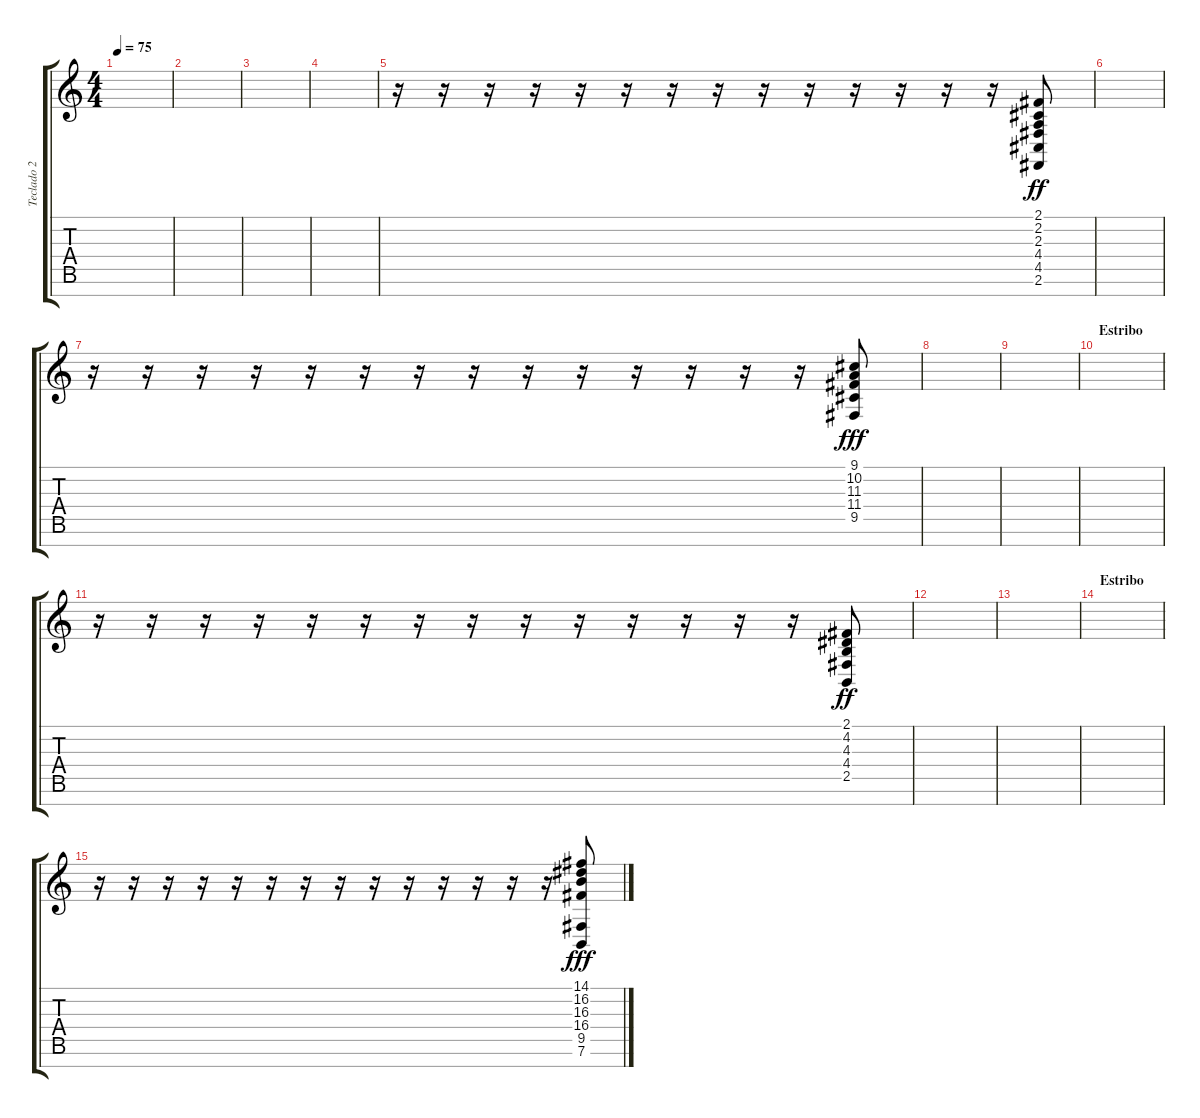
\track ("Teclado 2" "Teclado 2") {instrument choiraahs}
\staff {score tabs}
\tuning (E4 B3 G3 D3 A2 E2 B1) {hide}
\ts (4 4)
\tempo 75
\clef g2
\ks c
|
|
|
|
r.16 r.16 r.16 r.16 r.16 r.16 r.16 r.16 r.16 r.16 r.16 r.16 r.16 r.16 (2.1 2.2 2.3 4.4 4.5 2.6).8{dy ff} |
|
r.16 r.16 r.16 r.16 r.16 r.16 r.16 r.16 r.16 r.16 r.16 r.16 r.16 r.16 (9.1 10.2 11.3 11.4 9.5).8{dy fff} |
|
|
\section ("" "Estribo")
|
r.16 r.16 r.16 r.16 r.16 r.16 r.16 r.16 r.16 r.16 r.16 r.16 r.16 r.16 (2.1 4.2 4.3 4.4 2.5).8{dy ff} |
|
|
\section ("" "Estribo")
|
r.16 r.16 r.16 r.16 r.16 r.16 r.16 r.16 r.16 r.16 r.16 r.16 r.16 r.16 (14.1 16.2 16.3 16.4 9.5 7.6).8{dy fff}
